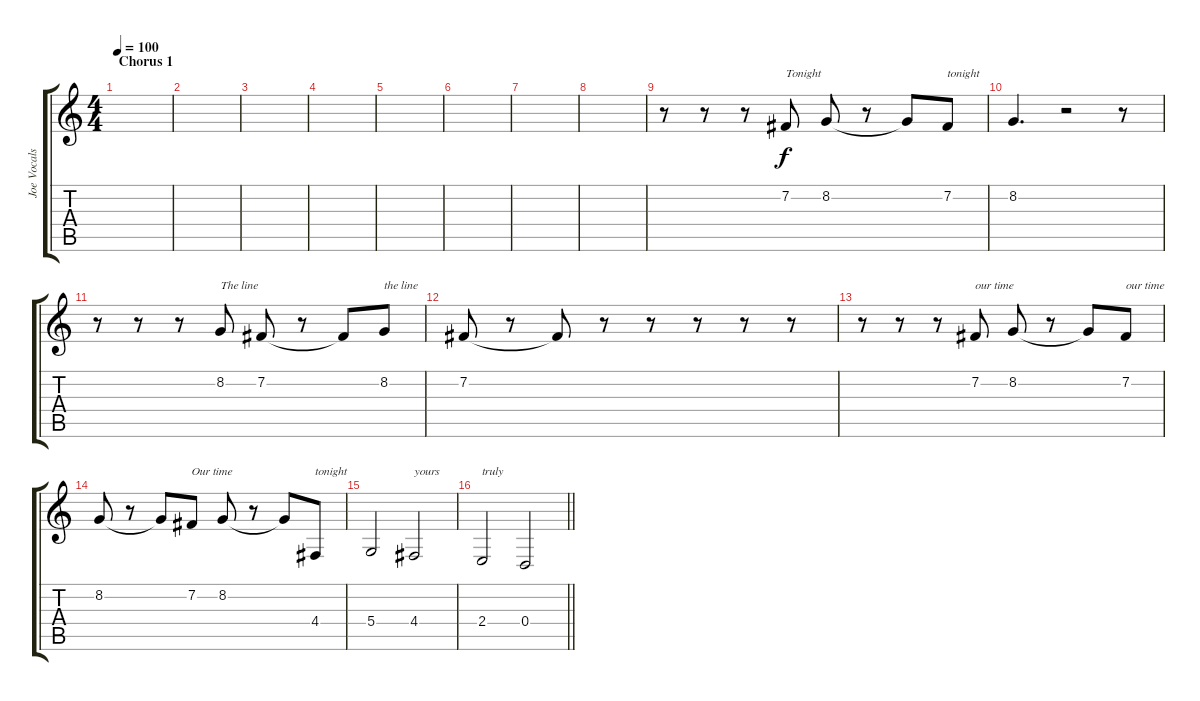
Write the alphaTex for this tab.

\track ("Joe Vocals" "Joe Vocals") {instrument lead6voice}
\staff {score tabs}
\tuning (E4 B3 G3 D3 A2 E2) {hide}
\ts (4 4)
\section ("" "Chorus 1")
\tempo 100
\clef g2
\ks c
|
|
|
|
|
|
|
|
r.8 r.8 r.8 7.2.8{txt "Tonight"} 8.2.8 r.8 8.2{t}.8 7.2.8{txt "tonight"} |
8.2.4{d} r.2 r.8 |
r.8 r.8 r.8 8.2.8{txt "The line"} 7.2.8 r.8 7.2{t}.8 8.2.8{txt "the line"} |
7.2.8 r.8 7.2{t}.8 r.8 r.8 r.8 r.8 r.8 |
r.8 r.8 r.8 7.2.8{txt "our time"} 8.2.8 r.8 8.2{t}.8 7.2.8{txt "our time"} |
8.2.8 r.8 8.2{t}.8 7.2.8{txt "Our time"} 8.2.8 r.8 8.2{t}.8 4.4.8{txt "tonight"} |
5.4.2 4.4.2{txt "yours"} |
\barLineRight lightlight
2.4.2{txt "truly"} 0.4.2
